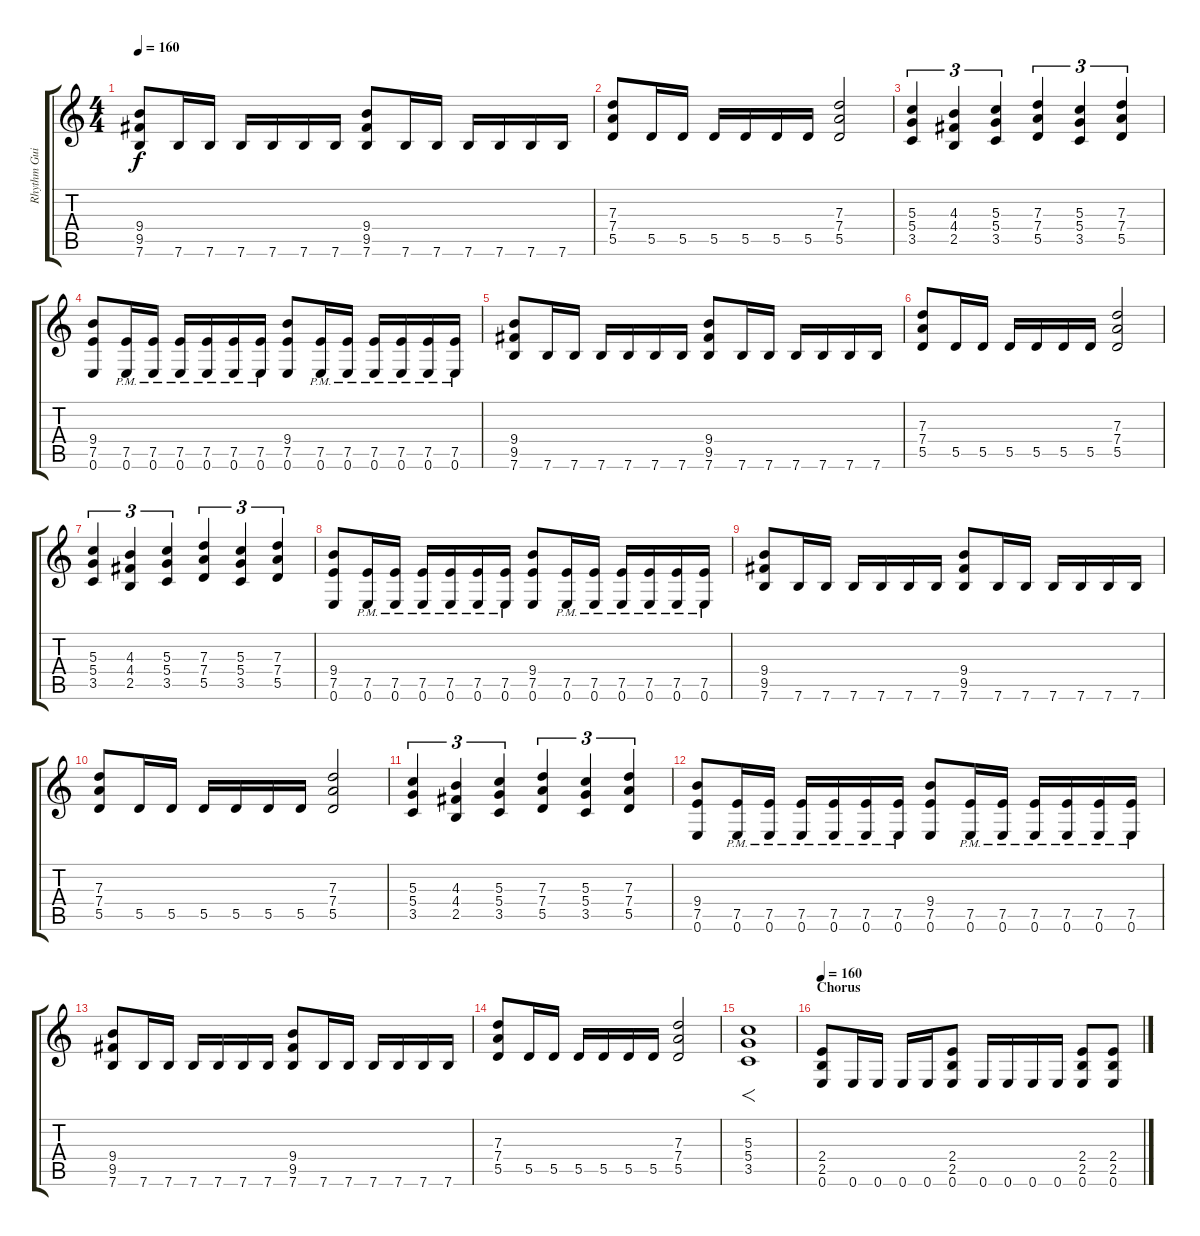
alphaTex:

\track ("Rhythm Guitar" "Rhythm Gui") {instrument distortionguitar}
\staff {score tabs}
\tuning (E4 B3 G3 D3 A2 E2) {hide}
\ts (4 4)
\tempo 160
\clef g2
\ks c
(9.4 9.5 7.6).8{dy f} 7.6.16 7.6.16 7.6.16 7.6.16 7.6.16 7.6.16 (9.4 9.5 7.6).8 7.6.16 7.6.16 7.6.16 7.6.16 7.6.16 7.6.16 |
(7.3 7.4 5.5).8 5.5.16 5.5.16 5.5.16 5.5.16 5.5.16 5.5.16 (7.3 7.4 5.5).2 |
(5.3 5.4 3.5).4{tu (3 2)} (4.3 4.4 2.5).4{tu (3 2)} (5.3 5.4 3.5).4{tu (3 2)} (7.3 7.4 5.5).4{tu (3 2)} (5.3 5.4 3.5).4{tu (3 2)} (7.3 7.4 5.5).4{tu (3 2)} |
(9.4 7.5 0.6).8 (7.5 0.6{pm}).16 (7.5 0.6{pm}).16 (7.5 0.6{pm}).16 (7.5 0.6{pm}).16 (7.5 0.6{pm}).16 (7.5 0.6{pm}).16 (9.4 7.5 0.6).8 (7.5 0.6{pm}).16 (7.5 0.6{pm}).16 (7.5 0.6{pm}).16 (7.5 0.6{pm}).16 (7.5 0.6{pm}).16 (7.5 0.6{pm}).16 |
(9.4 9.5 7.6).8 7.6.16 7.6.16 7.6.16 7.6.16 7.6.16 7.6.16 (9.4 9.5 7.6).8 7.6.16 7.6.16 7.6.16 7.6.16 7.6.16 7.6.16 |
(7.3 7.4 5.5).8 5.5.16 5.5.16 5.5.16 5.5.16 5.5.16 5.5.16 (7.3 7.4 5.5).2 |
(5.3 5.4 3.5).4{tu (3 2)} (4.3 4.4 2.5).4{tu (3 2)} (5.3 5.4 3.5).4{tu (3 2)} (7.3 7.4 5.5).4{tu (3 2)} (5.3 5.4 3.5).4{tu (3 2)} (7.3 7.4 5.5).4{tu (3 2)} |
(9.4 7.5 0.6).8 (7.5 0.6{pm}).16 (7.5 0.6{pm}).16 (7.5 0.6{pm}).16 (7.5 0.6{pm}).16 (7.5 0.6{pm}).16 (7.5 0.6{pm}).16 (9.4 7.5 0.6).8 (7.5 0.6{pm}).16 (7.5 0.6{pm}).16 (7.5 0.6{pm}).16 (7.5 0.6{pm}).16 (7.5 0.6{pm}).16 (7.5 0.6{pm}).16 |
(9.4 9.5 7.6).8 7.6.16 7.6.16 7.6.16 7.6.16 7.6.16 7.6.16 (9.4 9.5 7.6).8 7.6.16 7.6.16 7.6.16 7.6.16 7.6.16 7.6.16 |
(7.3 7.4 5.5).8 5.5.16 5.5.16 5.5.16 5.5.16 5.5.16 5.5.16 (7.3 7.4 5.5).2 |
(5.3 5.4 3.5).4{tu (3 2)} (4.3 4.4 2.5).4{tu (3 2)} (5.3 5.4 3.5).4{tu (3 2)} (7.3 7.4 5.5).4{tu (3 2)} (5.3 5.4 3.5).4{tu (3 2)} (7.3 7.4 5.5).4{tu (3 2)} |
(9.4 7.5 0.6).8 (7.5 0.6{pm}).16 (7.5 0.6{pm}).16 (7.5 0.6{pm}).16 (7.5 0.6{pm}).16 (7.5 0.6{pm}).16 (7.5 0.6{pm}).16 (9.4 7.5 0.6).8 (7.5 0.6{pm}).16 (7.5 0.6{pm}).16 (7.5 0.6{pm}).16 (7.5 0.6{pm}).16 (7.5 0.6{pm}).16 (7.5 0.6{pm}).16 |
(9.4 9.5 7.6).8 7.6.16 7.6.16 7.6.16 7.6.16 7.6.16 7.6.16 (9.4 9.5 7.6).8 7.6.16 7.6.16 7.6.16 7.6.16 7.6.16 7.6.16 |
(7.3 7.4 5.5).8 5.5.16 5.5.16 5.5.16 5.5.16 5.5.16 5.5.16 (7.3 7.4 5.5).2 |
(5.3 5.4 3.5).1{f} |
\section ("" "Chorus")
\tempo 160
(2.4 2.5 0.6).8 0.6.16 0.6.16 0.6.16 0.6.16 (2.4 2.5 0.6).8 0.6.16 0.6.16 0.6.16 0.6.16 (2.4 2.5 0.6).8 (2.4 2.5 0.6).8
